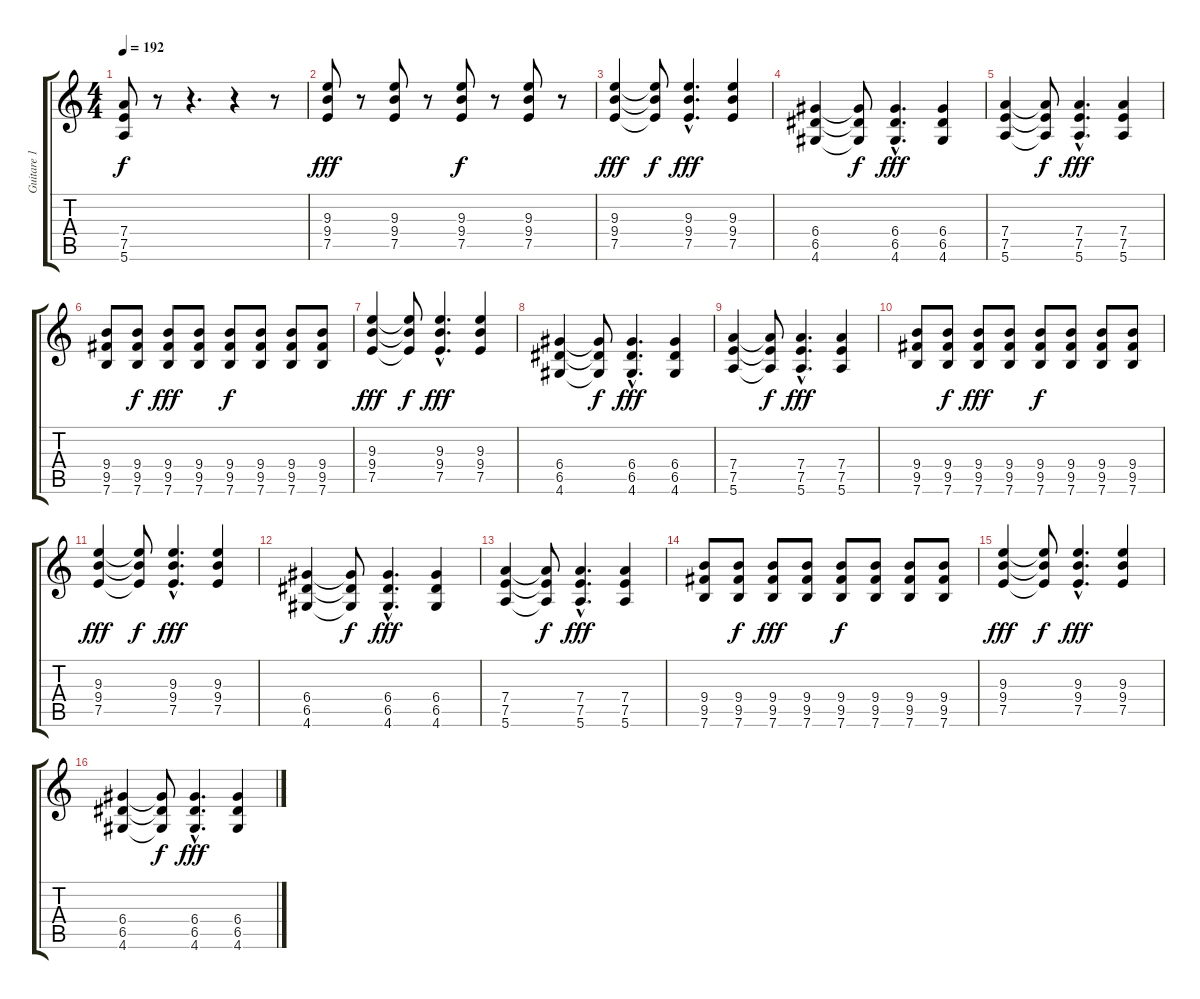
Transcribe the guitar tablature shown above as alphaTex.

\track ("Guitare 1" "Guitare 1") {instrument distortionguitar}
\staff {score tabs}
\tuning (E4 B3 G3 D3 A2 E2) {hide}
\ts (4 4)
\tempo 192
\clef g2
\ks c
(7.4 7.5 5.6).8{dy f} r.8 r.4{d} r.4 r.8 |
(9.3 9.4 7.5).8{dy fff} r.8 (9.3 9.4 7.5).8 r.8 (9.3 9.4 7.5).8{dy f} r.8 (9.3 9.4 7.5).8 r.8 |
(9.3 9.4 7.5).4{dy fff} (9.3{t} 9.4{t} 7.5{t}).8{dy f} (9.3{hac} 9.4{hac} 7.5{hac}).4{d dy fff} (9.3 9.4 7.5).4 |
(6.4 6.5 4.6).4 (6.4{t} 6.5{t} 4.6{t}).8{dy f} (6.4{hac} 6.5{hac} 4.6{hac}).4{d dy fff} (6.4 6.5 4.6).4 |
(7.4 7.5 5.6).4 (7.4{t} 7.5{t} 5.6{t}).8{dy f} (7.4{hac} 7.5{hac} 5.6{hac}).4{d dy fff} (7.4 7.5 5.6).4 |
(9.4 9.5 7.6).8 (9.4 9.5 7.6).8{dy f} (9.4 9.5 7.6).8{dy fff} (9.4 9.5 7.6).8 (9.4 9.5 7.6).8{dy f} (9.4 9.5 7.6).8 (9.4 9.5 7.6).8 (9.4 9.5 7.6).8 |
(9.3 9.4 7.5).4{dy fff} (9.3{t} 9.4{t} 7.5{t}).8{dy f} (9.3{hac} 9.4{hac} 7.5{hac}).4{d dy fff} (9.3 9.4 7.5).4 |
(6.4 6.5 4.6).4 (6.4{t} 6.5{t} 4.6{t}).8{dy f} (6.4{hac} 6.5{hac} 4.6{hac}).4{d dy fff} (6.4 6.5 4.6).4 |
(7.4 7.5 5.6).4 (7.4{t} 7.5{t} 5.6{t}).8{dy f} (7.4{hac} 7.5{hac} 5.6{hac}).4{d dy fff} (7.4 7.5 5.6).4 |
(9.4 9.5 7.6).8 (9.4 9.5 7.6).8{dy f} (9.4 9.5 7.6).8{dy fff} (9.4 9.5 7.6).8 (9.4 9.5 7.6).8{dy f} (9.4 9.5 7.6).8 (9.4 9.5 7.6).8 (9.4 9.5 7.6).8 |
(9.3 9.4 7.5).4{dy fff} (9.3{t} 9.4{t} 7.5{t}).8{dy f} (9.3{hac} 9.4{hac} 7.5{hac}).4{d dy fff} (9.3 9.4 7.5).4 |
(6.4 6.5 4.6).4 (6.4{t} 6.5{t} 4.6{t}).8{dy f} (6.4{hac} 6.5{hac} 4.6{hac}).4{d dy fff} (6.4 6.5 4.6).4 |
(7.4 7.5 5.6).4 (7.4{t} 7.5{t} 5.6{t}).8{dy f} (7.4{hac} 7.5{hac} 5.6{hac}).4{d dy fff} (7.4 7.5 5.6).4 |
(9.4 9.5 7.6).8 (9.4 9.5 7.6).8{dy f} (9.4 9.5 7.6).8{dy fff} (9.4 9.5 7.6).8 (9.4 9.5 7.6).8{dy f} (9.4 9.5 7.6).8 (9.4 9.5 7.6).8 (9.4 9.5 7.6).8 |
(9.3 9.4 7.5).4{dy fff} (9.3{t} 9.4{t} 7.5{t}).8{dy f} (9.3{hac} 9.4{hac} 7.5{hac}).4{d dy fff} (9.3 9.4 7.5).4 |
(6.4 6.5 4.6).4 (6.4{t} 6.5{t} 4.6{t}).8{dy f} (6.4{hac} 6.5{hac} 4.6{hac}).4{d dy fff} (6.4 6.5 4.6).4
